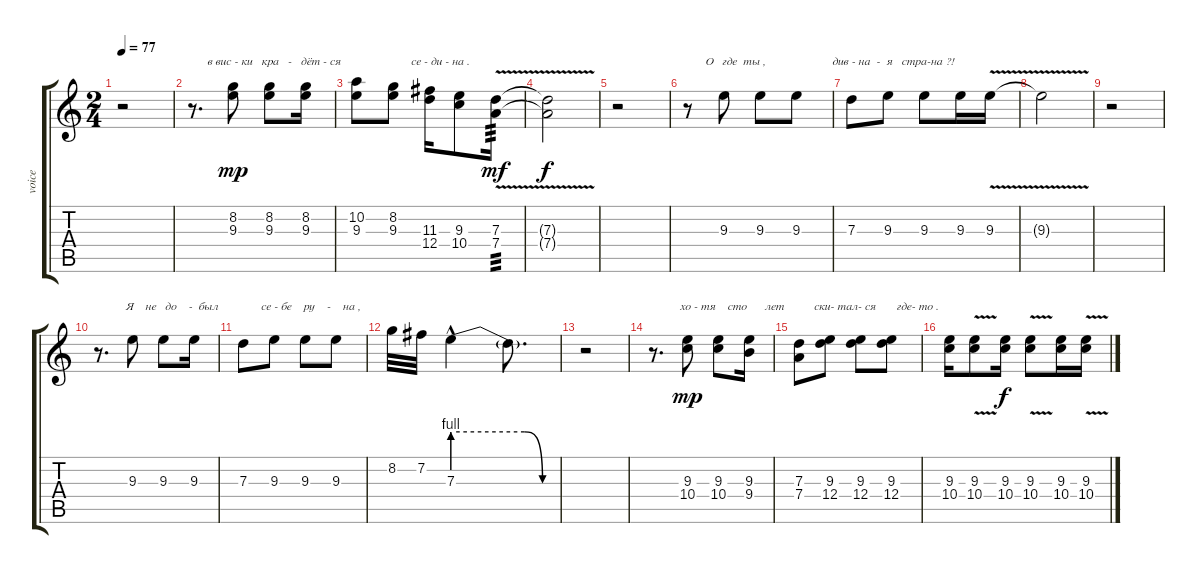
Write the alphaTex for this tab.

\track ("voice" "voice") {instrument synthbass1}
\staff {score tabs}
\tuning (E4 B3 G3 D3 A2 E2) {hide}
\ts (2 4)
\tempo 77
\clef g2
\ks c
r.2{dy f} |
r.8{d txt "     в вис - ки   кра   -   дёт - ся"} (8.2 9.3).8{dy mp} (8.2 9.3).8 (8.2 9.3).16 |
(10.2 9.3).8 (8.2 9.3).8{txt "      се - ди - на ."} (11.3 12.4).16 (9.3 10.4).8 (7.3{v} 7.4{v}).16{tp 3 dy mf} |
(7.3{t} 7.4{t}).2{dy f} |
r.2 |
r.8{txt "      О   где  ты ,"} 9.3.8 9.3.8 9.3.8{txt "            див - на  -  я   стра-на ?!"} |
7.3.8 9.3.8 9.3.8 9.3.16 9.3{v}.16 |
9.3{t}.2 |
r.2 |
r.8{d txt "         Я    не   до    -  был"} 9.3.8 9.3.8 9.3.16 |
7.3.8{txt "      се - бе    ру    -    на ,"} 9.3.8 9.3.8 9.3.8 |
8.2.32 7.2.32 7.3{be (custom 0 4 40 4 50 0 60 0) hac}.4 7.3{t}.8{d} |
r.2 |
r.8{d txt "         хо - тя    сто      лет"} (9.3 10.4).8{dy mp} (9.3 10.4).8 (9.3 9.4).16 |
(7.3 7.4).8{txt "     ски- тал- ся       где- то ."} (9.3 12.4).8 (9.3 12.4).8 (9.3 12.4).8 |
(9.3 10.4).16 (9.3{v} 10.4{v}).8 (9.3 10.4).16{dy f volume 11 balance 0} (9.3{v} 10.4{v}).8 (9.3 10.4).16{volume 9 balance 16} (9.3{v} 10.4{v}).16
